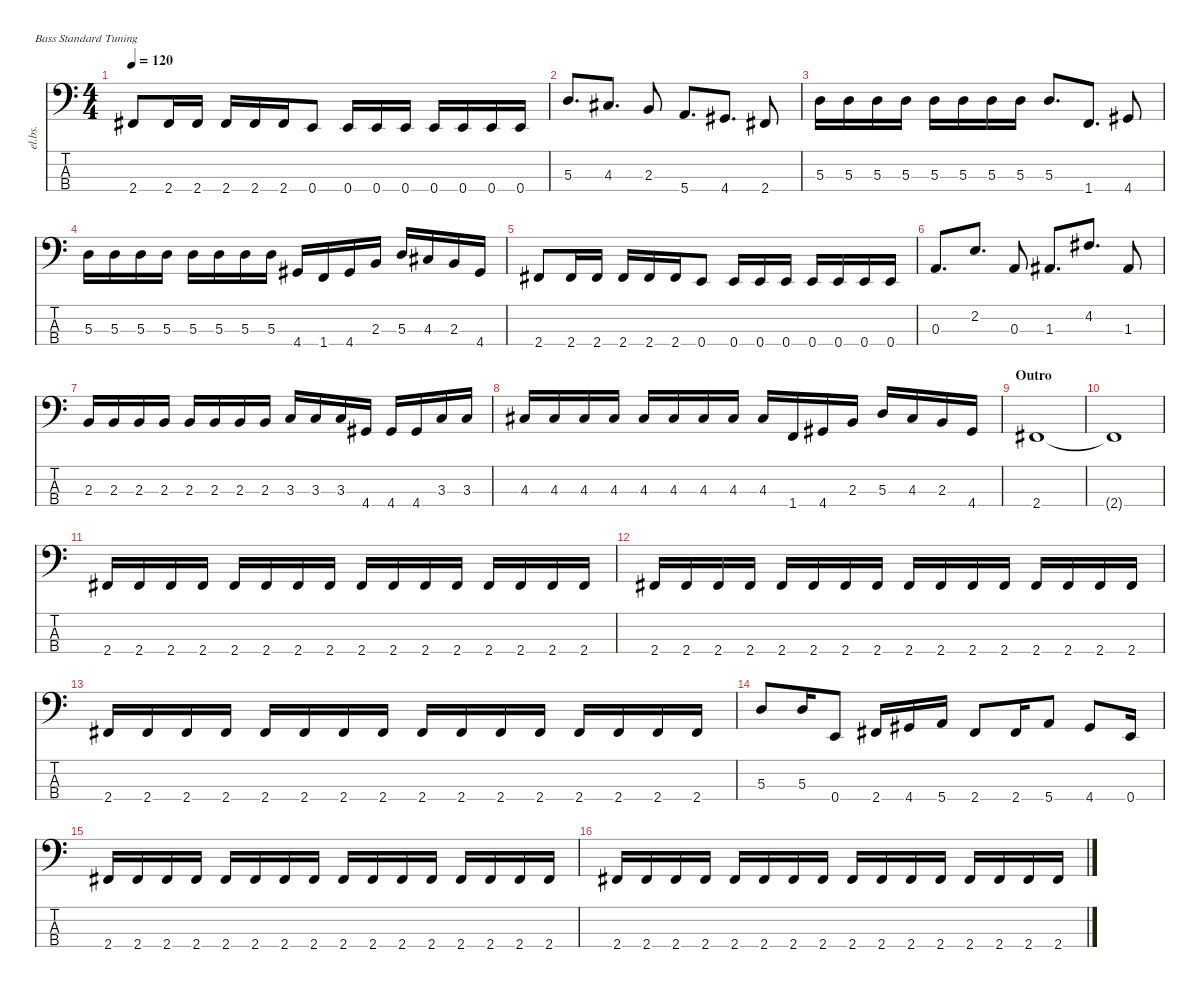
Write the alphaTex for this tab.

\defaultSystemsLayout 4
\hideDynamics
\bracketExtendMode nobrackets
\track ("Bass Guitar" "el.bs.") {instrument electricbasspick}
\staff {score tabs}
\tuning (G2 D2 A1 E1)
\ts (4 4)
\tempo 120
\clef f4
\ks c
2.4{acc #}.8{dy f} 2.4{acc #}.16 2.4{acc #}.16 2.4{acc #}.16 2.4{acc #}.16 2.4{acc #}.16 0.4.8 0.4.16 0.4.16 0.4.16 0.4.16 0.4.16 0.4.16 0.4.16 |
5.3.8{d} 4.3{acc #}.8{d} 2.3.8 5.4.8{d} 4.4{acc #}.8{d} 2.4{acc #}.8 |
5.3.16 5.3.16 5.3.16 5.3.16 5.3.16 5.3.16 5.3.16 5.3.16 5.3.8{d} 1.4.8{d} 4.4{acc #}.8 |
5.3.16 5.3.16 5.3.16 5.3.16 5.3.16 5.3.16 5.3.16 5.3.16 4.4{acc #}.16 1.4.16 4.4{acc #}.16 2.3.16 5.3.16 4.3{acc #}.16 2.3.16 4.4{acc #}.16 |
2.4{acc #}.8 2.4{acc #}.16 2.4{acc #}.16 2.4{acc #}.16 2.4{acc #}.16 2.4{acc #}.16 0.4.8 0.4.16 0.4.16 0.4.16 0.4.16 0.4.16 0.4.16 0.4.16 |
0.3.8{d} 2.2.8{d} 0.3.8 1.3{acc #}.8{d} 4.2{acc #}.8{d} 1.3{acc #}.8 |
2.3.16 2.3.16 2.3.16 2.3.16 2.3.16 2.3.16 2.3.16 2.3.16 3.3.16 3.3.16 3.3.16 4.4{acc #}.16 4.4{acc #}.16 4.4{acc #}.16 3.3.16 3.3.16 |
4.3{acc #}.16 4.3{acc #}.16 4.3{acc #}.16 4.3{acc #}.16 4.3{acc #}.16 4.3{acc #}.16 4.3{acc #}.16 4.3{acc #}.16 4.3{acc #}.16 1.4.16 4.4{acc #}.16 2.3.16 5.3.16 4.3{acc #}.16 2.3.16 4.4{acc #}.16 |
\section ("" "Outro")
2.4{acc #}.1 |
2.4{t acc #}.1 |
2.4{acc #}.16 2.4{acc #}.16 2.4{acc #}.16 2.4{acc #}.16 2.4{acc #}.16 2.4{acc #}.16 2.4{acc #}.16 2.4{acc #}.16 2.4{acc #}.16 2.4{acc #}.16 2.4{acc #}.16 2.4{acc #}.16 2.4{acc #}.16 2.4{acc #}.16 2.4{acc #}.16 2.4{acc #}.16 |
2.4{acc #}.16 2.4{acc #}.16 2.4{acc #}.16 2.4{acc #}.16 2.4{acc #}.16 2.4{acc #}.16 2.4{acc #}.16 2.4{acc #}.16 2.4{acc #}.16 2.4{acc #}.16 2.4{acc #}.16 2.4{acc #}.16 2.4{acc #}.16 2.4{acc #}.16 2.4{acc #}.16 2.4{acc #}.16 |
2.4{acc #}.16 2.4{acc #}.16 2.4{acc #}.16 2.4{acc #}.16 2.4{acc #}.16 2.4{acc #}.16 2.4{acc #}.16 2.4{acc #}.16 2.4{acc #}.16 2.4{acc #}.16 2.4{acc #}.16 2.4{acc #}.16 2.4{acc #}.16 2.4{acc #}.16 2.4{acc #}.16 2.4{acc #}.16 |
5.3.8 5.3.16 0.4.8 2.4{acc #}.16 4.4{acc #}.16 5.4.16 2.4{acc #}.8 2.4{acc #}.16 5.4.8 4.4{acc #}.8 0.4.16 |
2.4{acc #}.16 2.4{acc #}.16 2.4{acc #}.16 2.4{acc #}.16 2.4{acc #}.16 2.4{acc #}.16 2.4{acc #}.16 2.4{acc #}.16 2.4{acc #}.16 2.4{acc #}.16 2.4{acc #}.16 2.4{acc #}.16 2.4{acc #}.16 2.4{acc #}.16 2.4{acc #}.16 2.4{acc #}.16 |
2.4{acc #}.16 2.4{acc #}.16 2.4{acc #}.16 2.4{acc #}.16 2.4{acc #}.16 2.4{acc #}.16 2.4{acc #}.16 2.4{acc #}.16 2.4{acc #}.16 2.4{acc #}.16 2.4{acc #}.16 2.4{acc #}.16 2.4{acc #}.16 2.4{acc #}.16 2.4{acc #}.16 2.4{acc #}.16
